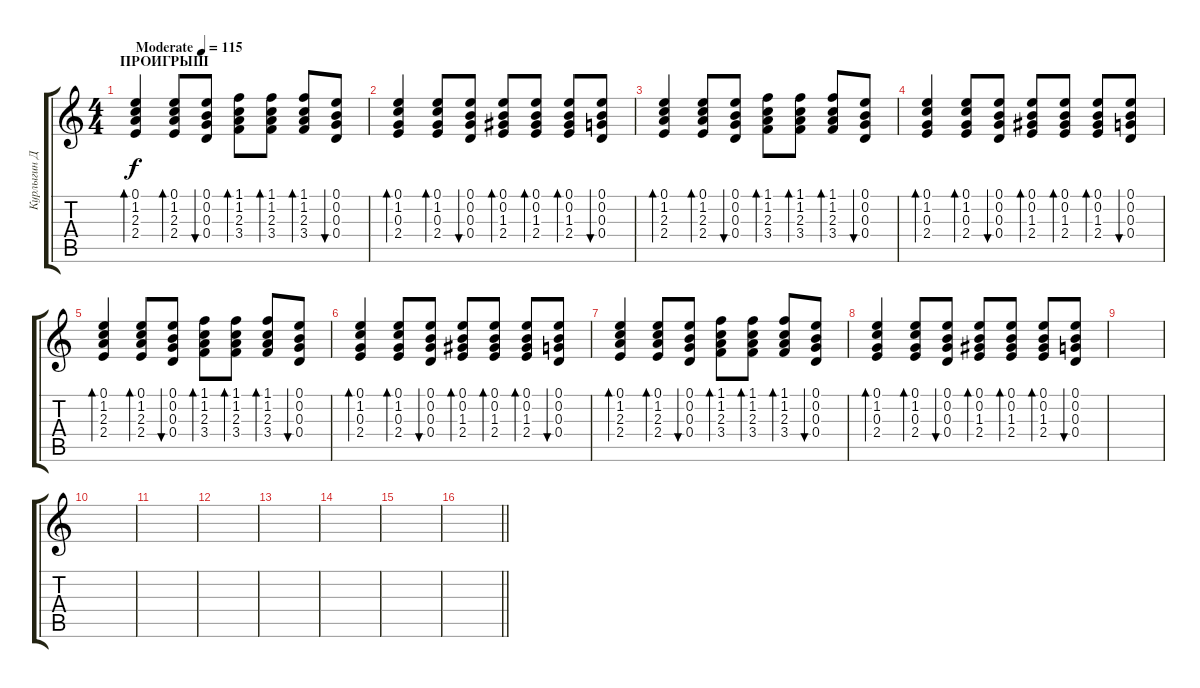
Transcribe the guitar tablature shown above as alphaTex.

\track ("Курлыгин Дмитрий" "Курлыгин Д") {instrument acousticguitarsteel}
\staff {score tabs}
\tuning (E4 B3 G3 D3 A2 E2) {hide}
\ts (4 4)
\section ("" "ПРОИГРЫШ")
\tempo (115 "Moderate")
\clef g2
\ks c
(0.1 1.2 2.3 2.4).4{bd 60 dy f instrument acousticguitarsteel} (0.1 1.2 2.3 2.4).8{bd 60} (0.1 0.2 0.3 0.4).8{bu 60} (1.1 1.2 2.3 3.4).8{bd 60} (1.1 1.2 2.3 3.4).8{bd 60} (1.1 1.2 2.3 3.4).8{bd 60} (0.1 0.2 0.3 0.4).8{bu 60} |
(0.1 1.2 0.3 2.4).4{bd 60} (0.1 1.2 0.3 2.4).8{bd 60} (0.1 0.2 0.3 0.4).8{bu 60} (0.1 0.2 1.3 2.4).8{bd 60} (0.1 0.2 1.3 2.4).8{bd 60} (0.1 0.2 1.3 2.4).8{bd 60} (0.1 0.2 0.3 0.4).8{bu 60} |
(0.1 1.2 2.3 2.4).4{bd 60} (0.1 1.2 2.3 2.4).8{bd 60} (0.1 0.2 0.3 0.4).8{bu 60} (1.1 1.2 2.3 3.4).8{bd 60} (1.1 1.2 2.3 3.4).8{bd 60} (1.1 1.2 2.3 3.4).8{bd 60} (0.1 0.2 0.3 0.4).8{bu 60} |
(0.1 1.2 0.3 2.4).4{bd 60} (0.1 1.2 0.3 2.4).8{bd 60} (0.1 0.2 0.3 0.4).8{bu 60} (0.1 0.2 1.3 2.4).8{bd 60} (0.1 0.2 1.3 2.4).8{bd 60} (0.1 0.2 1.3 2.4).8{bd 60} (0.1 0.2 0.3 0.4).8{bu 60} |
(0.1 1.2 2.3 2.4).4{bd 60} (0.1 1.2 2.3 2.4).8{bd 60} (0.1 0.2 0.3 0.4).8{bu 60} (1.1 1.2 2.3 3.4).8{bd 60} (1.1 1.2 2.3 3.4).8{bd 60} (1.1 1.2 2.3 3.4).8{bd 60} (0.1 0.2 0.3 0.4).8{bu 60} |
(0.1 1.2 0.3 2.4).4{bd 60} (0.1 1.2 0.3 2.4).8{bd 60} (0.1 0.2 0.3 0.4).8{bu 60} (0.1 0.2 1.3 2.4).8{bd 60} (0.1 0.2 1.3 2.4).8{bd 60} (0.1 0.2 1.3 2.4).8{bd 60} (0.1 0.2 0.3 0.4).8{bu 60} |
(0.1 1.2 2.3 2.4).4{bd 60} (0.1 1.2 2.3 2.4).8{bd 60} (0.1 0.2 0.3 0.4).8{bu 60} (1.1 1.2 2.3 3.4).8{bd 60} (1.1 1.2 2.3 3.4).8{bd 60} (1.1 1.2 2.3 3.4).8{bd 60} (0.1 0.2 0.3 0.4).8{bu 60} |
(0.1 1.2 0.3 2.4).4{bd 60} (0.1 1.2 0.3 2.4).8{bd 60} (0.1 0.2 0.3 0.4).8{bu 60} (0.1 0.2 1.3 2.4).8{bd 60} (0.1 0.2 1.3 2.4).8{bd 60} (0.1 0.2 1.3 2.4).8{bd 60} (0.1 0.2 0.3 0.4).8{bu 60} |
|
|
|
|
|
|
|
\barLineRight lightlight
